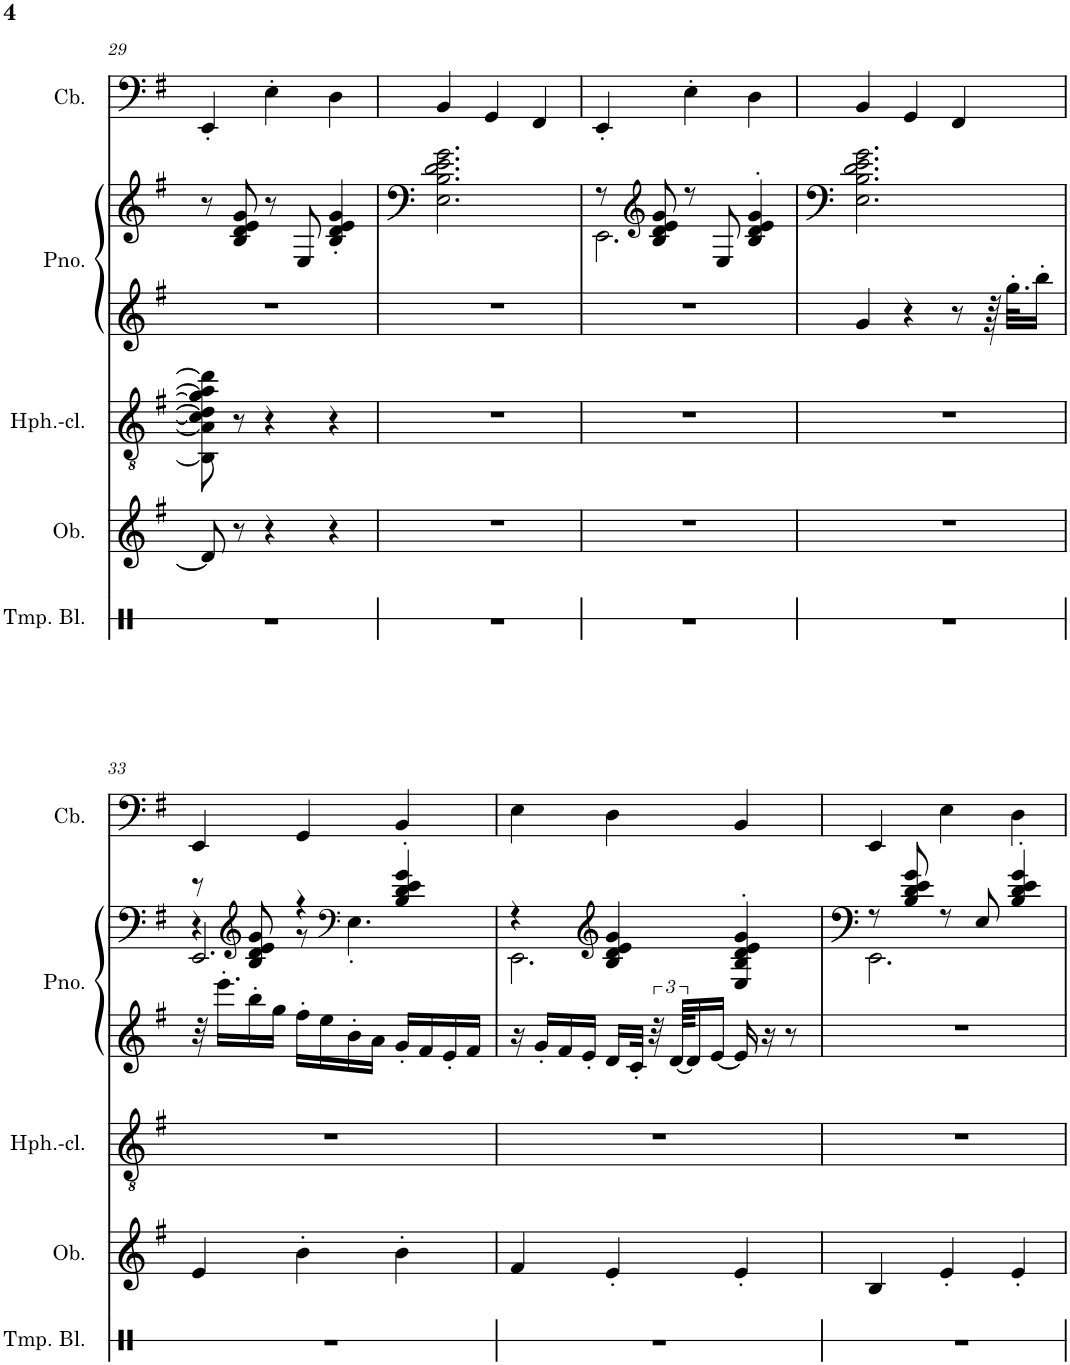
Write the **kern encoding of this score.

**kern	**kern	**kern	**kern	**kern	**kern
*part5	*part4	*part3	*part2	*part2	*part1
*staff6	*staff5	*staff4	*staff3	*staff2	*staff1
*I"Temple Blocks, count	*I"Oboe, melody	*I"Heckelphone-clarinet, brass section	*I"Piano, comp piano	*	*I"Contrabass, bass
*I'Tmp. Bl.	*I'Ob.	*I'Hph.-cl.	*I'Pno.	*	*I'Cb.
!!LO:PB:g=z
*clefX	*clefG2	*clefGv2	*clefG2	*clefG2	*clefF4
*	*	*	*	*	*Trd7c12
*k[]	*k[f#]	*k[f#]	*k[f#]	*k[f#]	*k[f#]
*M3/4	*M3/4	*M3/4	*M3/4	*M3/4	*M3/4
=29	=29	=29	=29	=29	=29
2.r	8d#/]	8BB\] 8A\] 8c\] 8d#\] 8g\] 8a\] 8dd\]	2.r	8r	4EE'/
.	8r	8r	.	8B/ 8d/ 8e/ 8g/	.
.	4r	4r	.	8r	4E'\
.	.	.	.	8E/	.
.	4r	4r	.	4B/' 4d/' 4e/' 4g/'	4D\
=30	=30	=30	=30	=30	=30
2.r	2.r	2.r	2.r	2.E\ 2.B\ 2.d\ 2.e\ 2.g\	4BB/
.	.	.	.	.	4GG/
.	.	.	.	.	4FF#/
=31	=31	=31	=31	=31	=31
*	*	*	*	*^	*
2.r	2.r	2.r	2.r	8r	2.EE\	4EE'/
*	*	*	*	*clefG2	*	*
.	.	.	.	8B/ 8d/ 8e/ 8g/	.	.
.	.	.	.	8r	.	4E'\
.	.	.	.	8E/	.	.
.	.	.	.	4B/' 4d/' 4e/' 4g/'	.	4D\
*	*	*	*	*v	*v	*
=32	=32	=32	=32	=32	=32
2.r	2.r	2.r	4g/	2.E\ 2.B\ 2.d\ 2.e\ 2.g\	4BB/
.	.	.	4r	.	4GG/
.	.	.	8r	.	4FF#/
.	.	.	64r	.	.
.	.	.	32.gg'\KLL	.	.
.	.	.	16bb'\JJ	.	.
!!LO:LB:g=z
=33	=33	=33	=33	=33	=33
*	*	*	*	*^	*
*	*	*	*	*	*^	*
2.r	4e/	2.r	32r	8r	4r	2.EE/	4EE/
.	.	.	16.eee'\LL	.	.	.	.
*	*	*	*	*clefG2	*	*	*
.	.	.	16bb'\	8B/ 8d/ 8e/ 8g/	.	.	.
.	.	.	16gg\JJ	.	.	.	.
.	4b'\	.	16ff#'\LL	4r	8r	.	4GG/
.	.	.	16ee\	.	.	.	.
*	*	*	*	*clefF4	*	*	*
.	.	.	16b'\	.	4.E'\	.	.
.	.	.	16a\JJ	.	.	.	.
.	4b'\	.	16g'/LL	4B/' 4d/' 4e/' 4g/'	.	.	4BB/
.	.	.	16f#/	.	.	.	.
.	.	.	16e'/	.	.	.	.
.	.	.	16f#/JJ	.	.	.	.
*	*	*	*	*	*v	*v	*
=34	=34	=34	=34	=34	=34	=34
2.r	4f#/	2.r	16r	4r	2.EE\	4E\
.	.	.	16g'/LL	.	.	.
.	.	.	16f#/	.	.	.
.	.	.	16e'/JJ	.	.	.
*	*	*	*	*clefG2	*	*
.	4e'/	.	16d/LL	4B/ 4d/ 4e/ 4g/	.	4D\
.	.	.	32c'/JJk	.	.	.
.	.	.	48r	.	.	.
.	.	.	[96d/KKLL	.	.	.
.	.	.	16d/]	.	.	.
.	.	.	[16e/JJ	.	.	.
.	4e'/	.	16e/]	4E/' 4B/' 4d/' 4e/' 4g/'	.	4BB/
.	.	.	16r	.	.	.
.	.	.	8r	.	.	.
=35	=35	=35	=35	=35	=35	=35
2.r	4B/	2.r	2.r	8r	2.EE\	4EE/
.	.	.	.	8B/ 8d/ 8e/ 8g/	.	.
.	4e'/	.	.	8r	.	4E\
.	.	.	.	8E/	.	.
.	4e'/	.	.	4B/' 4d/' 4e/' 4g/'	.	4D\
*	*	*	*	*v	*v	*
=	=	=	=	=	=
*-	*-	*-	*-	*-	*-
